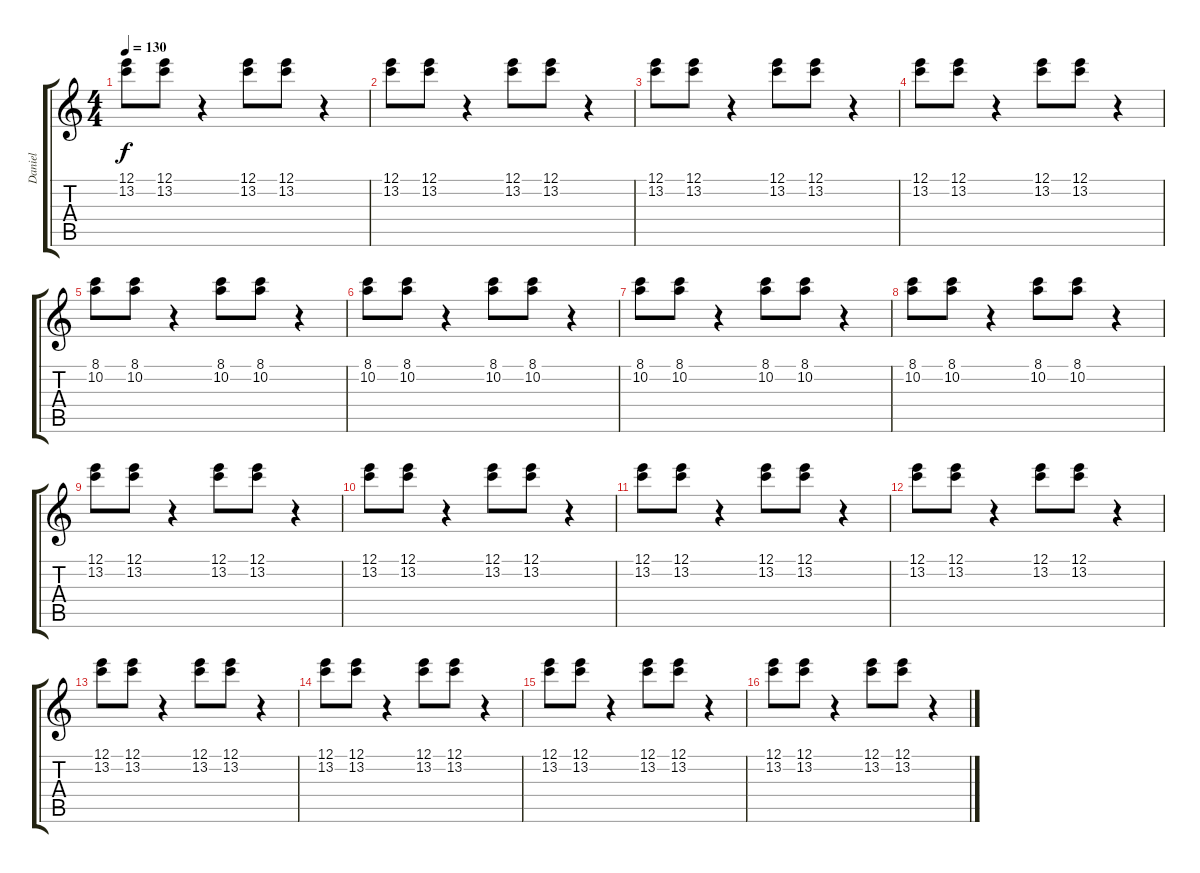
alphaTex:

\track ("Daniel" "Daniel") {instrument distortionguitar}
\staff {score tabs}
\tuning (E4 B3 G3 D3 A2 E2) {hide}
\ts (4 4)
\tempo 130
\clef g2
\ks c
(12.1 13.2).8{dy f} (12.1 13.2).8 r.4 (12.1 13.2).8 (12.1 13.2).8 r.4 |
(12.1 13.2).8 (12.1 13.2).8 r.4 (12.1 13.2).8 (12.1 13.2).8 r.4 |
(12.1 13.2).8 (12.1 13.2).8 r.4 (12.1 13.2).8 (12.1 13.2).8 r.4 |
(12.1 13.2).8 (12.1 13.2).8 r.4 (12.1 13.2).8 (12.1 13.2).8 r.4 |
(8.1 10.2).8 (8.1 10.2).8 r.4 (8.1 10.2).8 (8.1 10.2).8 r.4 |
(8.1 10.2).8 (8.1 10.2).8 r.4 (8.1 10.2).8 (8.1 10.2).8 r.4 |
(8.1 10.2).8 (8.1 10.2).8 r.4 (8.1 10.2).8 (8.1 10.2).8 r.4 |
(8.1 10.2).8 (8.1 10.2).8 r.4 (8.1 10.2).8 (8.1 10.2).8 r.4 |
(12.1 13.2).8 (12.1 13.2).8 r.4 (12.1 13.2).8 (12.1 13.2).8 r.4 |
(12.1 13.2).8 (12.1 13.2).8 r.4 (12.1 13.2).8 (12.1 13.2).8 r.4 |
(12.1 13.2).8 (12.1 13.2).8 r.4 (12.1 13.2).8 (12.1 13.2).8 r.4 |
(12.1 13.2).8 (12.1 13.2).8 r.4 (12.1 13.2).8 (12.1 13.2).8 r.4 |
(12.1 13.2).8 (12.1 13.2).8 r.4 (12.1 13.2).8 (12.1 13.2).8 r.4 |
(12.1 13.2).8 (12.1 13.2).8 r.4 (12.1 13.2).8 (12.1 13.2).8 r.4 |
(12.1 13.2).8 (12.1 13.2).8 r.4 (12.1 13.2).8 (12.1 13.2).8 r.4 |
(12.1 13.2).8 (12.1 13.2).8 r.4 (12.1 13.2).8 (12.1 13.2).8 r.4
